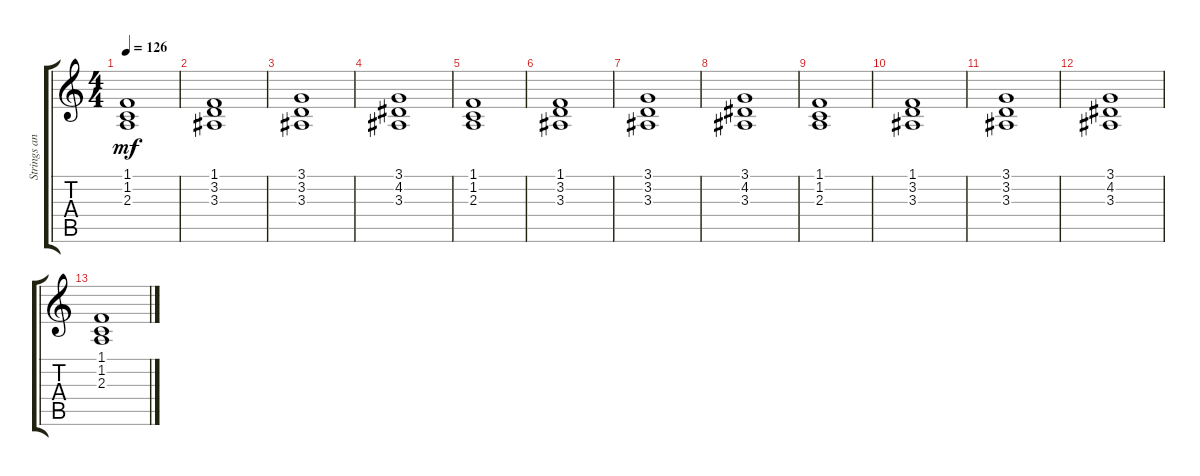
\track ("Strings and Piano" "Strings an") {instrument stringensemble1}
\staff {score tabs}
\tuning (E4 B3 G3 D3 A2 E2) {hide}
\ts (4 4)
\tempo 126
\clef g2
\ks c
(1.1 1.2 2.3).1{dy mf} |
(1.1 3.2 3.3).1 |
(3.1 3.2 3.3).1{volume 3} |
(3.1 4.2 3.3).1 |
(1.1 1.2 2.3).1 |
(1.1 3.2 3.3).1{volume 0} |
(3.1 3.2 3.3).1 |
(3.1 4.2 3.3).1 |
(1.1 1.2 2.3).1 |
(1.1 3.2 3.3).1 |
(3.1 3.2 3.3).1 |
(3.1 4.2 3.3).1 |
(1.1 1.2 2.3).1
